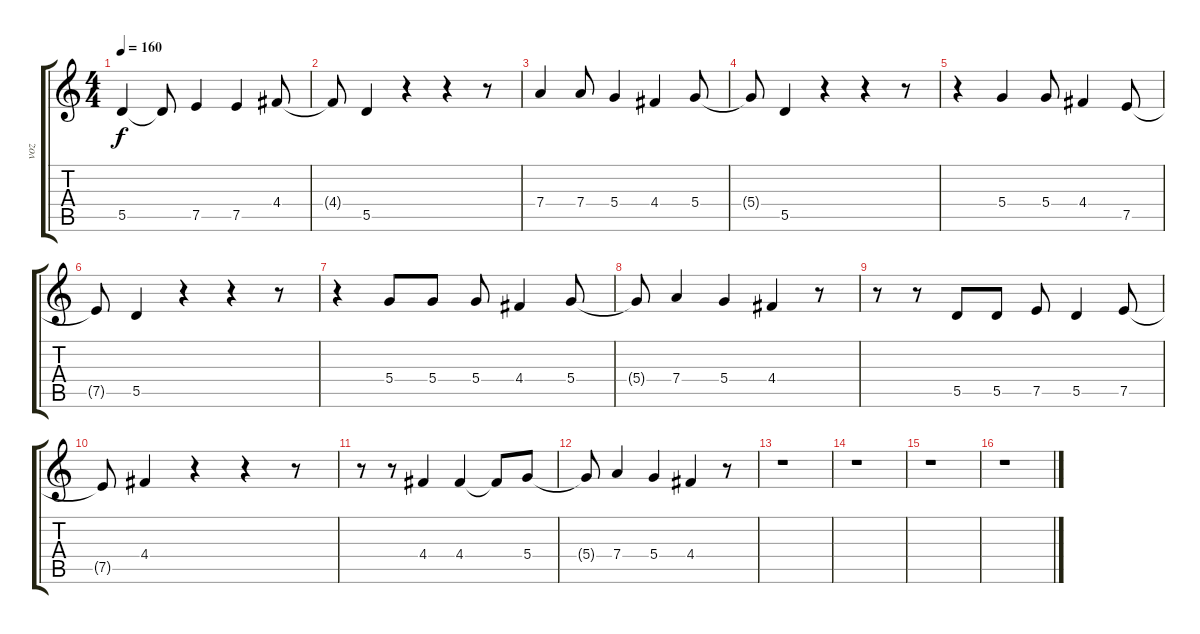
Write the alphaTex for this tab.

\track ("voz" "voz") {instrument electricguitarclean}
\staff {score tabs}
\tuning (E4 B3 G3 D3 A2 E2) {hide}
\ts (4 4)
\tempo 160
\clef g2
\ks c
5.5.4{dy f} 5.5{t}.8 7.5.4 7.5.4 4.4.8 |
4.4{t}.8 5.5.4 r.4 r.4 r.8 |
7.4.4 7.4.8 5.4.4 4.4.4 5.4.8 |
5.4{t}.8 5.5.4 r.4 r.4 r.8 |
r.4 5.4.4 5.4.8 4.4.4 7.5.8 |
7.5{t}.8 5.5.4 r.4 r.4 r.8 |
r.4 5.4.8 5.4.8 5.4.8 4.4.4 5.4.8 |
5.4{t}.8 7.4.4 5.4.4 4.4.4 r.8 |
r.8 r.8 5.5.8 5.5.8 7.5.8 5.5.4 7.5.8 |
7.5{t}.8 4.4.4 r.4 r.4 r.8 |
r.8 r.8 4.4.4 4.4.4 4.4{t}.8 5.4.8 |
5.4{t}.8 7.4.4 5.4.4 4.4.4 r.8 |
r.1 |
r.1 |
r.1 |
r.1
